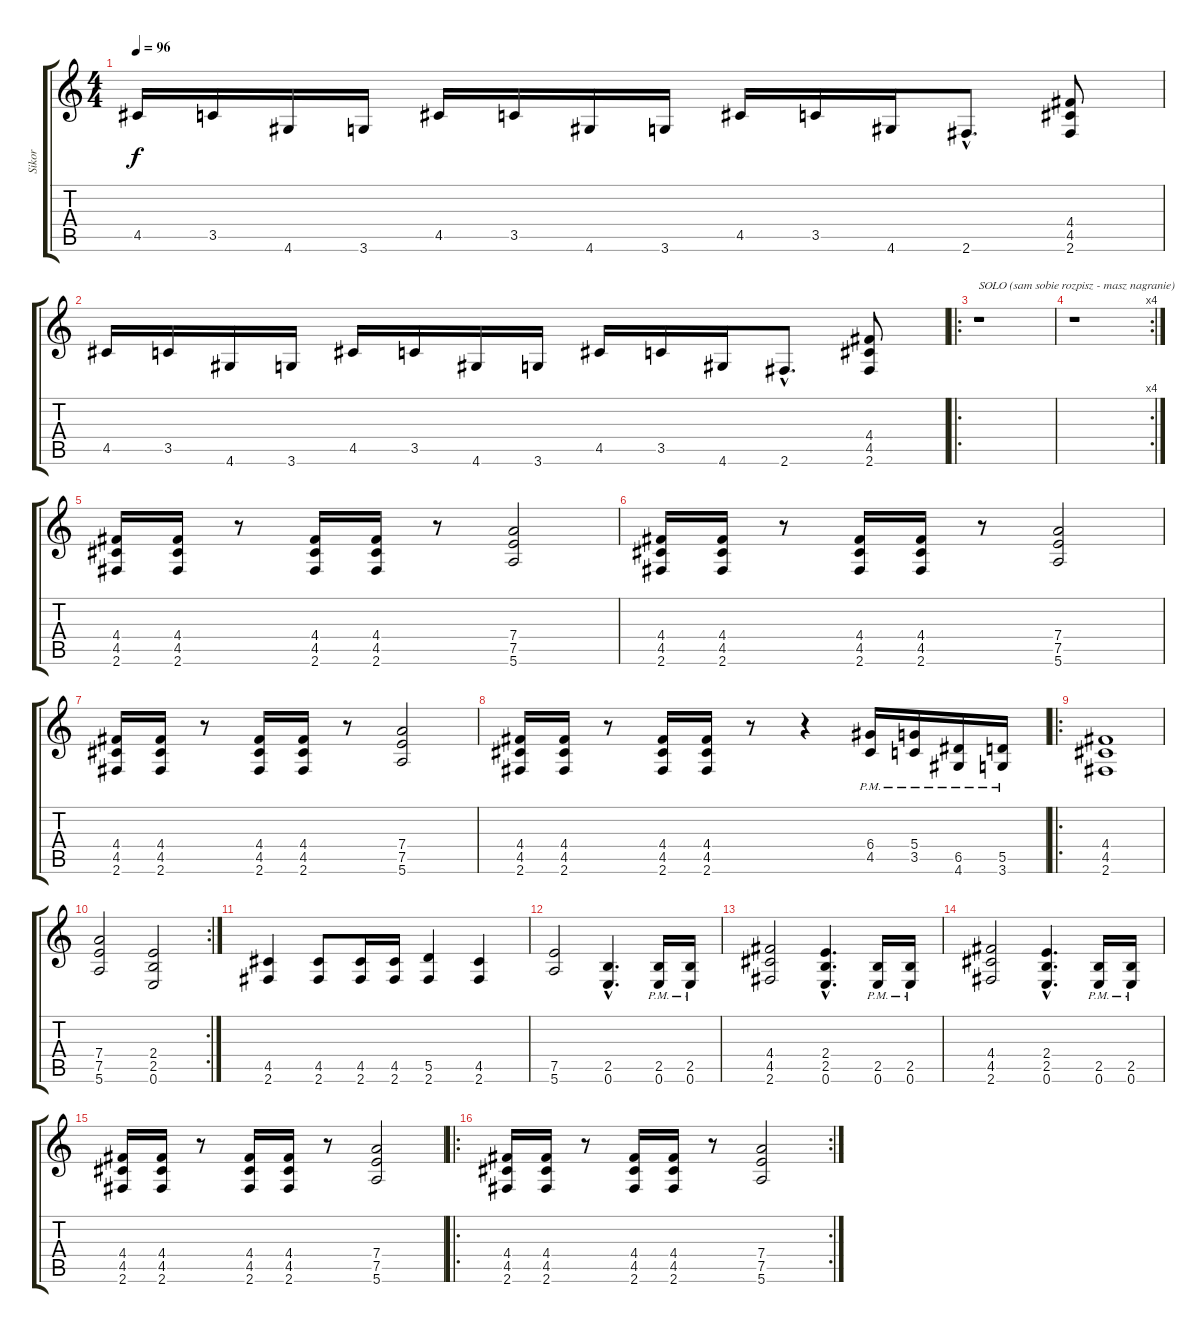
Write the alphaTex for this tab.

\track ("Sikor" "Sikor") {instrument overdrivenguitar}
\staff {score tabs}
\tuning (E4 B3 G3 D3 A2 E2) {hide}
\ts (4 4)
\tempo 96
\clef g2
\ks c
4.5.16{dy f} 3.5.16 4.6.16 3.6.16 4.5.16 3.5.16 4.6.16 3.6.16 4.5.16 3.5.16 4.6.16 2.6{hac}.8{d} (4.4 4.5 2.6).8 |
4.5.16 3.5.16 4.6.16 3.6.16 4.5.16 3.5.16 4.6.16 3.6.16 4.5.16 3.5.16 4.6.16 2.6{hac}.8{d} (4.4 4.5 2.6).8 |
\ro
r.1{txt "SOLO (sam sobie rozpisz - masz nagranie)"} |
\rc 4
r.1 |
(4.4 4.5 2.6).16 (4.4 4.5 2.6).16 r.8 (4.4 4.5 2.6).16 (4.4 4.5 2.6).16 r.8 (7.4 7.5 5.6).2 |
(4.4 4.5 2.6).16 (4.4 4.5 2.6).16 r.8 (4.4 4.5 2.6).16 (4.4 4.5 2.6).16 r.8 (7.4 7.5 5.6).2 |
(4.4 4.5 2.6).16 (4.4 4.5 2.6).16 r.8 (4.4 4.5 2.6).16 (4.4 4.5 2.6).16 r.8 (7.4 7.5 5.6).2 |
(4.4 4.5 2.6).16 (4.4 4.5 2.6).16 r.8 (4.4 4.5 2.6).16 (4.4 4.5 2.6).16 r.8 r.4 (6.4{pm} 4.5{pm}).16 (5.4{pm} 3.5{pm}).16 (6.5{pm} 4.6{pm}).16 (5.5{pm} 3.6{pm}).16 |
\ro
(4.4 4.5 2.6).1 |
\rc 2
(7.4 7.5 5.6).2 (2.4 2.5 0.6).2 |
(4.5 2.6).4 (4.5 2.6).8 (4.5 2.6).16 (4.5 2.6).16 (5.5 2.6).4 (4.5 2.6).4 |
(7.5 5.6).2 (2.5{hac} 0.6{hac}).4{d} (2.5{pm} 0.6{pm}).16 (2.5{pm} 0.6{pm}).16 |
(4.4 4.5 2.6).2 (2.4{hac} 2.5{hac} 0.6{hac}).4{d} (2.5{pm} 0.6{pm}).16 (2.5{pm} 0.6{pm}).16 |
(4.4 4.5 2.6).2 (2.4{hac} 2.5{hac} 0.6{hac}).4{d} (2.5{pm} 0.6{pm}).16 (2.5{pm} 0.6{pm}).16 |
(4.4 4.5 2.6).16 (4.4 4.5 2.6).16 r.8 (4.4 4.5 2.6).16 (4.4 4.5 2.6).16 r.8 (7.4 7.5 5.6).2 |
\ro
\rc 2
(4.4 4.5 2.6).16 (4.4 4.5 2.6).16 r.8 (4.4 4.5 2.6).16 (4.4 4.5 2.6).16 r.8 (7.4 7.5 5.6).2
